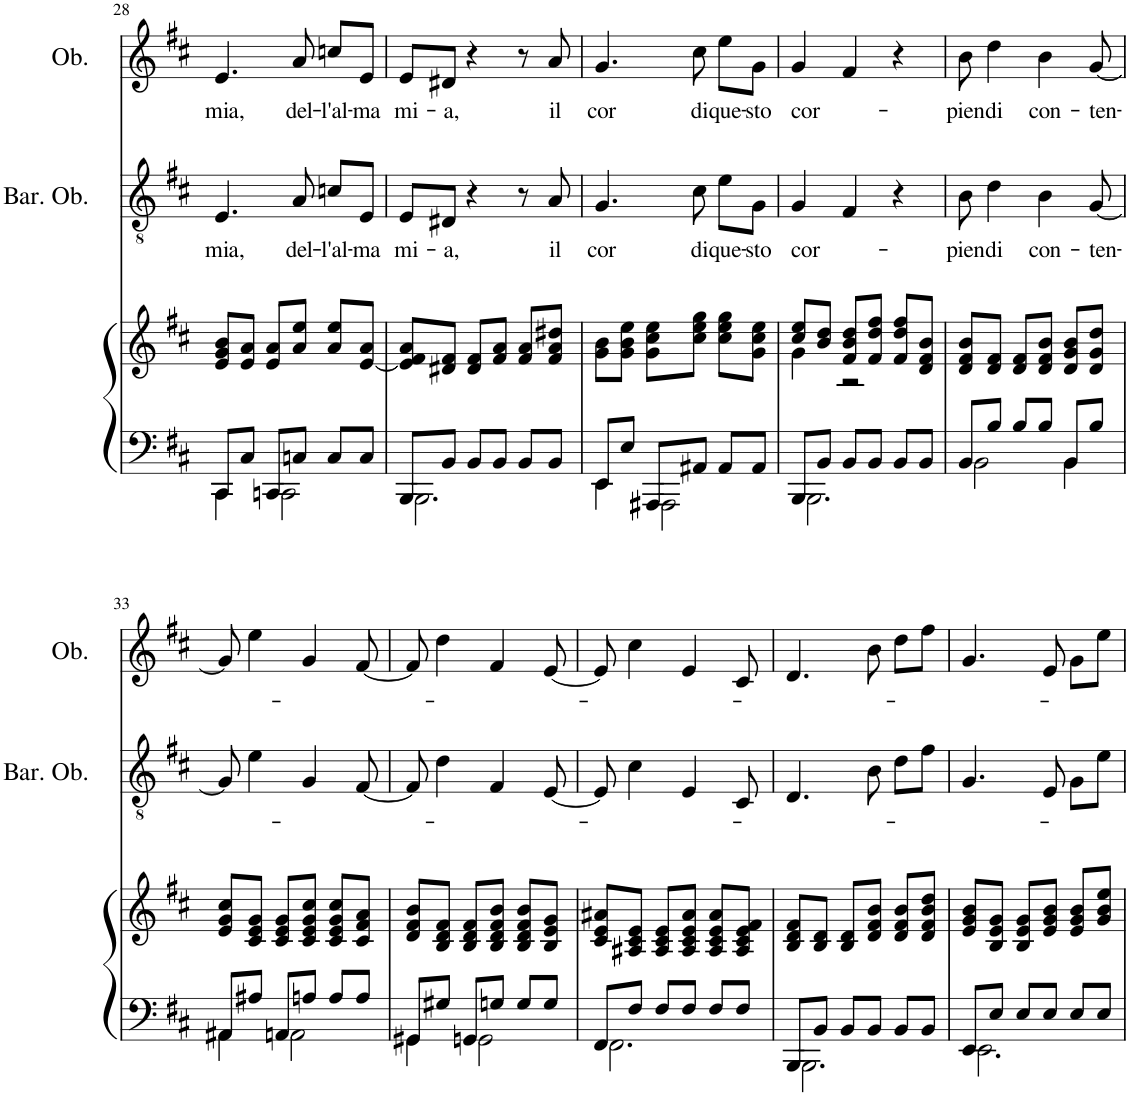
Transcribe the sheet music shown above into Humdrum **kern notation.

**kern	**kern	**kern	**text	**kern	**text
*part3	*part3	*part2	*part2	*part1	*part1
*staff4	*staff3	*staff2	*staff2	*staff1	*staff1
*I"Piano	*	*I"Baritone Oboe	*	*I"Oboe	*
*I'Pno	*	*I'Bar. Ob.	*	*I'Ob.	*
!!LO:PB:g=z
*clefF4	*clefG2	*clefGv2	*	*clefG2	*
*k[f#c#]	*k[f#c#]	*k[f#c#]	*	*k[f#c#]	*
*M3/4	*M3/4	*M3/4	*	*M3/4	*
=28	=28	=28	=28	=28	=28
*^	*	*	*	*	*
!	!	!	!	!LO:LY:b	!	!LO:LY:b
8CC#/L	4CC#\	8e/ 8g/ 8b/L	4.E/	mia,	4.e/	mia,
8C#/J	.	8e/ 8a/J	.	.	.	.
8CCn/L	2CCn\	8e/ 8a/L	.	.	.	.
!	!	!	!	!LO:LY:b	!	!LO:LY:b
8Cn/J	.	8a/ 8ee/J	8A/	del-	8a/	del-
!	!	!	!	!LO:LY:b	!	!LO:LY:b
8C/L	.	8a/ 8ee/L	8cn/L	-l'al-	8ccn/L	-l'al-
!	!	!	!	!LO:LY:b	!	!LO:LY:b
8C/J	.	[8e/ 8a/J	8E/J	-ma	8e/J	-ma
=29	=29	=29	=29	=29	=29	=29
!	!	!	!	!LO:LY:b	!	!LO:LY:b
8BBB/L	2.BBB\	8e/] 8f#/ 8a/L	8E/L	mi-	8e/L	mi-
!	!	!	!	!LO:LY:b	!	!LO:LY:b
8BB/J	.	8d#X/ 8f#/J	8D#X/J	-a,	8d#X/J	-a,
8BB/L	.	8d#/ 8f#/L	4r	.	4r	.
8BB/J	.	8f#/ 8a/J	.	.	.	.
8BB/L	.	8f#/ 8a/L	8r	.	8r	.
!	!	!	!	!LO:LY:b	!	!LO:LY:b
8BB/J	.	8f#/ 8a/ 8dd#X/J	8A/	il	8a/	il
=30	=30	=30	=30	=30	=30	=30
!	!	!	!	!LO:LY:b	!	!LO:LY:b
8EE/L	4EE\	8g\ 8b\L	4.G/	cor	4.g/	cor
8E/J	.	8g\ 8b\ 8ee\J	.	.	.	.
8AAA#X/L	2AAA#X\	8g\ 8cc#\ 8ee\L	.	.	.	.
!	!	!	!	!LO:LY:b	!	!LO:LY:b
8AA#X/J	.	8cc#\ 8ee\ 8gg\J	8c#\	di	8cc#\	di
!	!	!	!	!LO:LY:b	!	!LO:LY:b
8AA#/L	.	8cc#\ 8ee\ 8gg\L	8e\L	que-	8ee\L	que-
!	!	!	!	!LO:LY:b	!	!LO:LY:b
8AA#/J	.	8g\ 8cc#\ 8ee\J	8G\J	-sto	8g\J	-sto
=31	=31	=31	=31	=31	=31	=31
*	*	*^	*	*	*	*
!	!	!	!	!	!LO:LY:b	!	!LO:LY:b
8BBB/L	2.BBB\	8cc#/ 8ee/L	4g\	4G/	cor-	4g/	cor-
8BB/J	.	8b/ 8dd/J	.	.	.	.	.
8BB/L	.	8f#/ 8b/ 8dd/L	2r	4F#/	.	4f#/	.
8BB/J	.	8f#/ 8dd/ 8ff#/J	.	.	.	.	.
8BB/L	.	8f#/ 8dd/ 8ff#/L	.	4r	.	4r	.
8BB/J	.	8d/ 8f#/ 8b/J	.	.	.	.	.
*	*	*v	*v	*	*	*	*
=32	=32	=32	=32	=32	=32	=32
!	!	!	!	!LO:LY:b	!	!LO:LY:b
8BB/L	2BB\	8d/ 8f#/ 8b/L	8B\	pien	8b\	pien
!	!	!	!	!LO:LY:b	!	!LO:LY:b
8B/J	.	8d/ 8f#/J	4d\	di	4dd\	di
8B/L	.	8d/ 8f#/L	.	.	.	.
!	!	!	!	!LO:LY:b	!	!LO:LY:b
8B/J	.	8d/ 8f#/ 8b/J	4B\	con-	4b\	con-
8BB/L	4BB\	8d/ 8g/ 8b/L	.	.	.	.
!	!	!	!	!LO:LY:b	!	!LO:LY:b
8B/J	.	8d/ 8g/ 8dd/J	[8G/	-ten-	[8g/	-ten-
!!LO:LB:g=z
=33	=33	=33	=33	=33	=33	=33
8AA#X/L	4AA#X\	8e/ 8g/ 8cc#/L	8G/]	.	8g/]	.
8A#X/J	.	8c#/ 8e/ 8g/J	4e\	.	4ee\	.
8AAn/L	2AAn\	8c#/ 8e/ 8g/L	.	.	.	.
8An/J	.	8c#/ 8e/ 8g/ 8cc#/J	4G/	.	4g/	.
8A/L	.	8c#/ 8e/ 8g/ 8cc#/L	.	.	.	.
8A/J	.	8c#/ 8f#/ 8a/J	[8F#/	.	[8f#/	.
=34	=34	=34	=34	=34	=34	=34
8GG#X/L	4GG#X\	8d/ 8f#/ 8b/L	8F#/]	.	8f#/]	.
8G#X/J	.	8B/ 8d/ 8f#/J	4d\	.	4dd\	.
8GGn/L	2GGn\	8B/ 8d/ 8f#/L	.	.	.	.
8Gn/J	.	8B/ 8d/ 8f#/ 8b/J	4F#/	.	4f#/	.
8G/L	.	8B/ 8d/ 8f#/ 8b/L	.	.	.	.
8G/J	.	8B/ 8e/ 8g/J	[8E/	.	[8e/	.
=35	=35	=35	=35	=35	=35	=35
8FF#/L	2.FF#\	8c#/ 8e/ 8a#X/L	8E/]	.	8e/]	.
8F#/J	.	8A#X/ 8c#/ 8e/J	4c#\	.	4cc#\	.
8F#/L	.	8A#/ 8c#/ 8e/L	.	.	.	.
8F#/J	.	8A#/ 8c#/ 8e/ 8a#/J	4E/	.	4e/	.
8F#/L	.	8A#/ 8c#/ 8e/ 8a#/L	.	.	.	.
8F#/J	.	8A#/ 8c#/ 8e/ 8f#/J	8C#/	.	8c#/	.
=36	=36	=36	=36	=36	=36	=36
8BBB/L	2.BBB\	8B/ 8d/ 8f#/L	4.D/	.	4.d/	.
8BB/J	.	8B/ 8d/J	.	.	.	.
8BB/L	.	8B/ 8d/L	.	.	.	.
8BB/J	.	8d/ 8f#/ 8b/J	8B\	.	8b\	.
8BB/L	.	8d/ 8f#/ 8b/L	8d\L	.	8dd\L	.
8BB/J	.	8d/ 8f#/ 8b/ 8dd/J	8f#\J	.	8ff#\J	.
=37	=37	=37	=37	=37	=37	=37
8EE/L	2.EE\	8e/ 8g/ 8b/L	4.G/	.	4.g/	.
8E/J	.	8B/ 8e/ 8g/J	.	.	.	.
8E/L	.	8B/ 8e/ 8g/L	.	.	.	.
8E/J	.	8e/ 8g/ 8b/J	8E/	.	8e/	.
8E/L	.	8e/ 8g/ 8b/L	8G\L	.	8g\L	.
8E/J	.	8g/ 8b/ 8ee/J	8e\J	.	8ee\J	.
*v	*v	*	*	*	*	*
=	=	=	=	=	=
*-	*-	*-	*-	*-	*-
